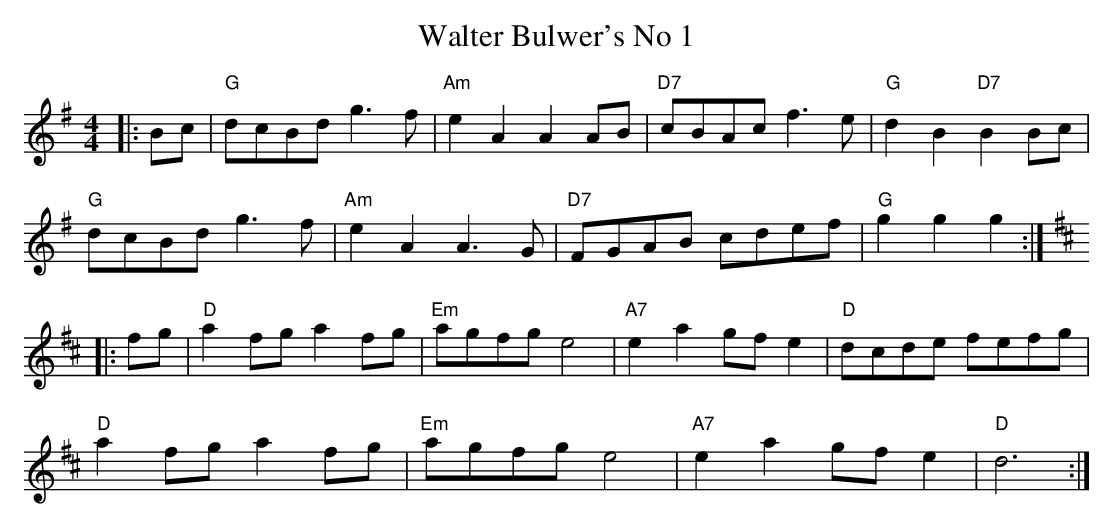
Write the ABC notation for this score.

X:1
T:Walter Bulwer's No 1
M:4/4
L:1/8
K:G
|:Bc|"G"dcBd g3f|"Am"e2A2A2AB|"D7"cBAc f3e|"G"d2B2 "D7"B2Bc|
"G"dcBd g3f|"Am"e2A2A3G|"D7"FGAB cdef|"G"g2g2g2:|
K:D
|:fg|"D"a2fg a2fg|"Em"agfg e4|"A7"e2a2gf e2|"D"dcde fefg|
"D"a2fg a2fg|"Em"agfg e4|"A7"e2a2gf e2|"D"d6:|
